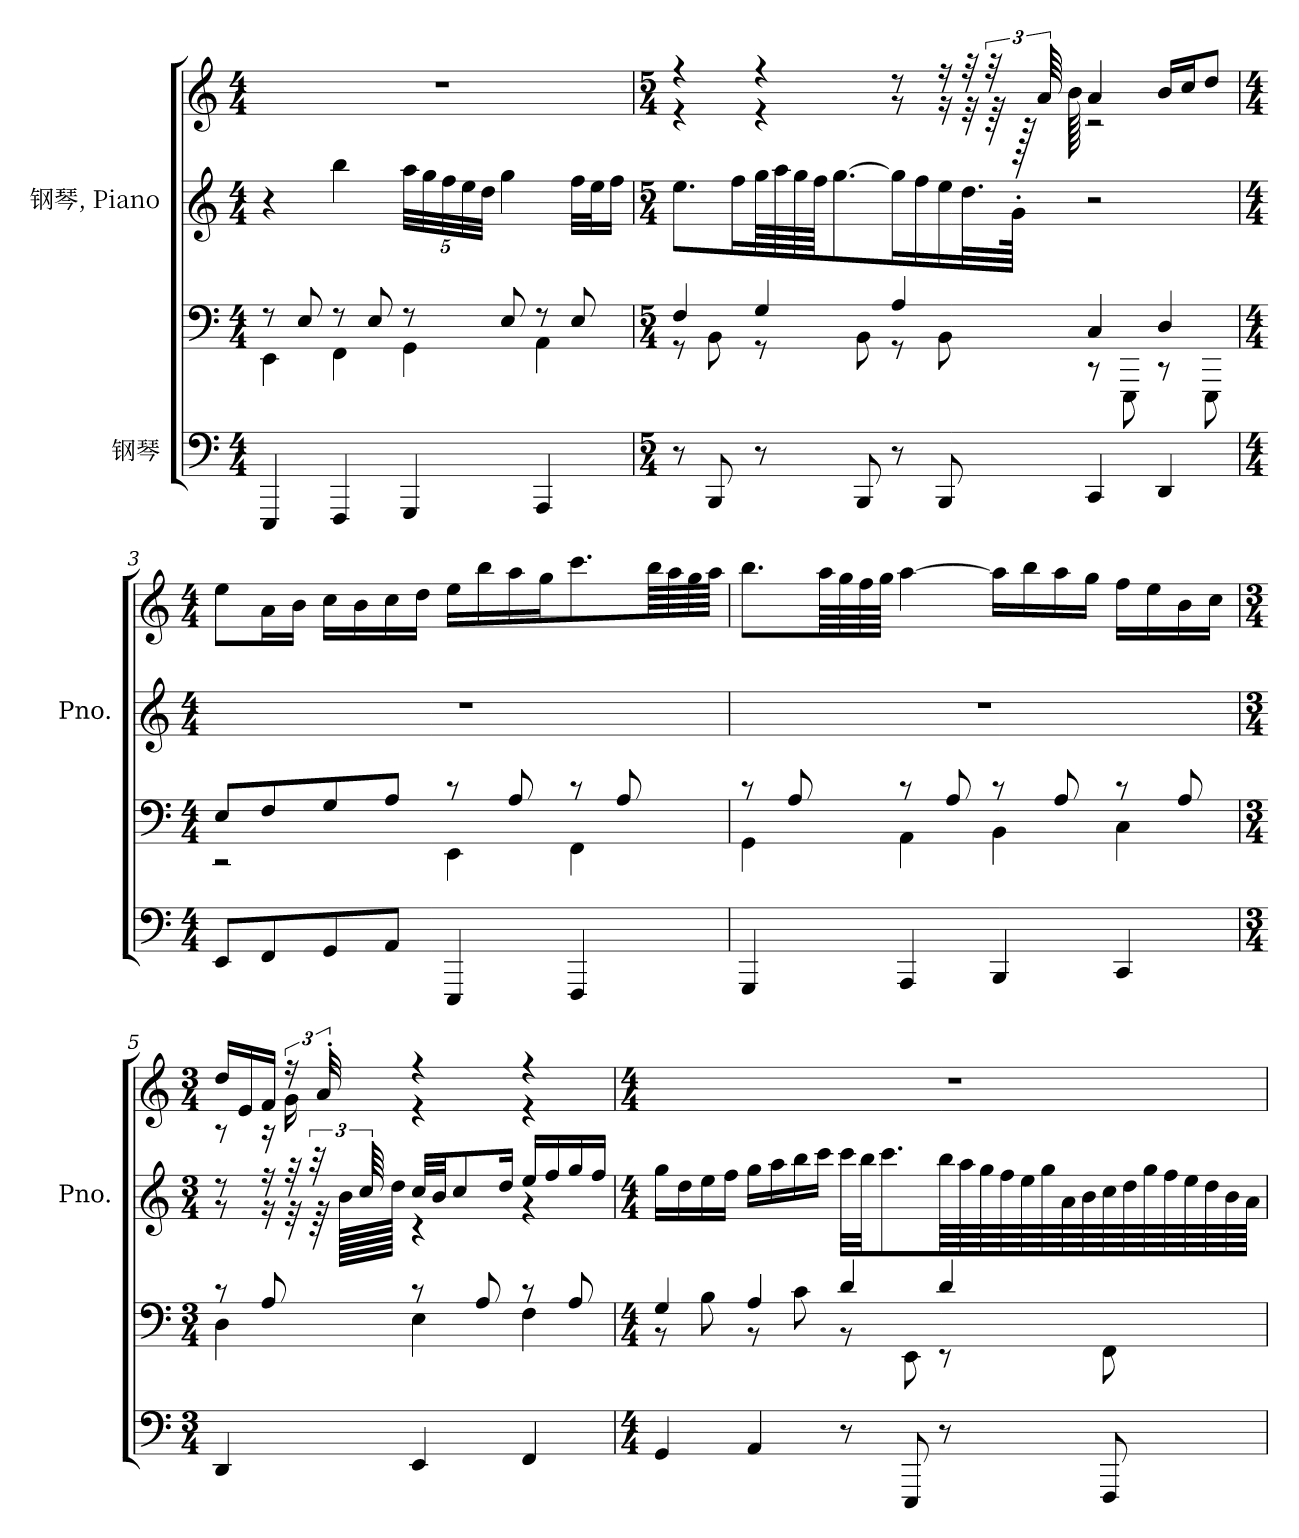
**kern	**kern	**kern	**kern
*part2	*part2	*part1	*part1
*staff4	*staff3	*staff2	*staff1
*I"钢琴	*	*I"钢琴, Piano	*
*	*	*I'Pno.	*
*clefF4	*clefF4	*clefG2	*clefG2
*k[]	*k[]	*k[]	*k[]
*M4/4	*M4/4	*M4/4	*M4/4
*MM32	*MM32	*MM32	*MM32
=1	=1	=1	=1
*	*^	*	*
4EEE/	8r	4EE\	4r	1r
.	8E/	.	.	.
4FFF/	8r	4FF\	4bb\	.
.	8E/	.	.	.
*	*	*	*Xbrackettup	*
4GGG/	8r	4GG\	40aa\LLL	.
.	.	.	40gg\	.
.	.	.	40ff\	.
.	.	.	40ee\	.
.	.	.	40dd\JJJ	.
.	8E/	.	4gg\	.
4AAA/	8r	4AA\	.	.
.	8E/	.	32ff\LLL	.
.	.	.	32ee\J	.
.	.	.	16ff\JJ	.
=2	=2	=2	=2	=2
*M5/4	*M5/4	*	*M5/4	*M5/4
*	*	*	*	*^
8r	4F/	8r	8.ee\L	4r	4r
8BBB/	.	8BB\	.	.	.
.	.	.	16ff\L	.	.
8r	4G/	8r	64gg\LL	4r	4r
.	.	.	64aa\	.	.
.	.	.	64gg\	.	.
.	.	.	64ff\JJJ	.	.
.	.	.	[8.gg\	.	.
8BBB/	.	8BB\	.	.	.
8r	4A/	8r	16gg\L]	8r	8r
.	.	.	16ff\	.	.
8BBB/	.	8BB\	16ee\	16r	16r
.	.	.	32.dd\L	32r	32r
.	.	.	.	48r	64r
.	.	.	64g'\JJJk	.	128r
.	.	.	.	96a/	.
.	.	.	.	.	128b\
4CC/	4C/	8r	2r	4a/	2r
.	.	8EEE\	.	.	.
4DD/	4D/	8r	.	16b/LL	.
.	.	.	.	16cc/J	.
.	.	8EEE\	.	8dd/J	.
*	*	*	*	*v	*v
!!LO:LB:g=z
=3	=3	=3	=3	=3
*M4/4	*M4/4	*	*M4/4	*M4/4
8EE/L	8E/L	2r	1r	8ee\L
8FF/	8F/	.	.	16a\L
.	.	.	.	16b\JJ
8GG/	8G/	.	.	16cc\LL
.	.	.	.	16b\
8AA/J	8A/J	.	.	16cc\
.	.	.	.	16dd\JJ
4EEE/	8r	4EE\	.	16ee\LL
.	.	.	.	16bb\
.	8A/	.	.	16aa\
.	.	.	.	16gg\J
4FFF/	8r	4FF\	.	8.ccc\
.	8A/	.	.	.
.	.	.	.	64bb\LLL
.	.	.	.	64aa\
.	.	.	.	64gg\
.	.	.	.	64aa\JJJJ
=4	=4	=4	=4	=4
4GGG/	8r	4GG\	1r	8.bb\L
.	8A/	.	.	.
.	.	.	.	64aa\LLL
.	.	.	.	64gg\
.	.	.	.	64ff\
.	.	.	.	64gg\JJJJ
4AAA/	8r	4AA\	.	[4aa\
.	8A/	.	.	.
4BBB/	8r	4BB\	.	16aa\LL]
.	.	.	.	16bb\
.	8A/	.	.	16aa\
.	.	.	.	16gg\JJ
4CC/	8r	4C\	.	16ff\LL
.	.	.	.	16ee\
.	8A/	.	.	16b\
.	.	.	.	16cc\JJ
!!LO:LB:g=z
=5	=5	=5	=5	=5
*M3/4	*M3/4	*	*M3/4	*M3/4
*	*	*	*^	*^
4DD/	8r	4D\	8r	8r	16dd/LL	8r
.	.	.	.	.	16e/	.
.	8A/	.	16r	16r	16f/JJ	16r
.	.	.	32r	32r	24r	16g\
*	*	*	*brackettup	*	*	*
.	.	.	48r	64r	.	.
.	.	.	.	.	48a'/	.
.	.	.	.	128b\LLLLL	.	.
.	.	.	96cc/	.	.	.
.	.	.	.	128dd\JJJJJ	.	.
4EE/	8r	4E\	32cc/LLL	4r	4r	4r
.	.	.	32b/JJ	.	.	.
.	.	.	8cc/	.	.	.
.	8A/	.	.	.	.	.
.	.	.	16dd/Jk	.	.	.
4FF/	8r	4F\	16ee/LL	4r	4r	4r
.	.	.	16ff/	.	.	.
.	8A/	.	16gg/	.	.	.
.	.	.	16ff/JJ	.	.	.
*	*	*	*v	*v	*	*
*	*	*	*	*v	*v
!!LO:PB:g=z
=6	=6	=6	=6	=6
*M4/4	*M4/4	*	*M4/4	*M4/4
4GG/	4G/	8r	16gg\LL	1r
.	.	.	16dd\	.
.	.	8B\	16ee\	.
.	.	.	16ff\JJ	.
4AA/	4A/	8r	16gg\LL	.
.	.	.	16aa\	.
.	.	8c\	16bb\	.
.	.	.	16ccc\JJ	.
8r	4d/	8r	32ccc\LLL	.
.	.	.	32bb\JJ	.
.	.	.	8.ccc\	.
8EEE/	.	8EE\	.	.
8r	4d/	8r	64bb\LLL	.
.	.	.	64aa\	.
.	.	.	64gg\	.
.	.	.	64ff\	.
.	.	.	64ee\	.
.	.	.	64gg\	.
.	.	.	64a\	.
.	.	.	64b\	.
8FFF/	.	8FF\	64cc\	.
.	.	.	64dd\	.
.	.	.	64gg\	.
.	.	.	64ff\	.
.	.	.	64ee\	.
.	.	.	64dd\	.
.	.	.	64b\	.
.	.	.	64a\JJJJ	.
*	*v	*v	*	*
=	=	=	=
*-	*-	*-	*-
